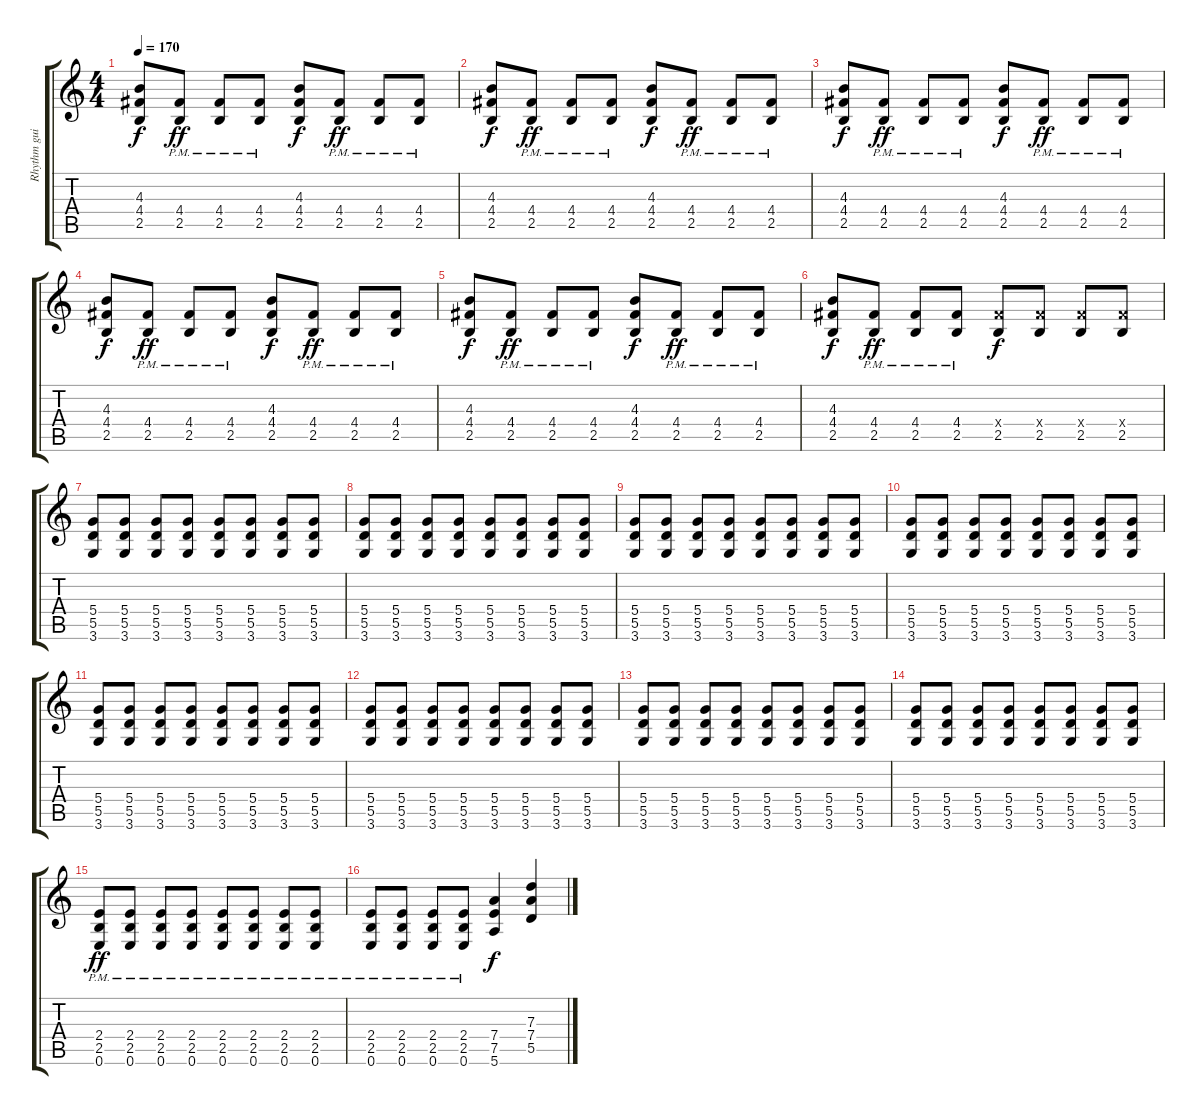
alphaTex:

\track ("Rhythm guitar" "Rhythm gui") {instrument distortionguitar}
\staff {score tabs}
\tuning (E4 B3 G3 D3 A2 E2) {hide}
\ts (4 4)
\tempo 170
\clef g2
\ks c
(4.3 4.4 2.5).8{dy f} (4.4{pm} 2.5{pm}).8{dy ff} (4.4{pm} 2.5{pm}).8 (4.4{pm} 2.5{pm}).8 (4.3 4.4 2.5).8{dy f} (4.4{pm} 2.5{pm}).8{dy ff} (4.4{pm} 2.5{pm}).8 (4.4 2.5{pm}).8 |
(4.3 4.4 2.5).8{dy f} (4.4{pm} 2.5{pm}).8{dy ff} (4.4{pm} 2.5{pm}).8 (4.4{pm} 2.5{pm}).8 (4.3 4.4 2.5).8{dy f} (4.4{pm} 2.5{pm}).8{dy ff} (4.4{pm} 2.5{pm}).8 (4.4 2.5{pm}).8 |
(4.3 4.4 2.5).8{dy f} (4.4{pm} 2.5{pm}).8{dy ff} (4.4{pm} 2.5{pm}).8 (4.4{pm} 2.5{pm}).8 (4.3 4.4 2.5).8{dy f} (4.4{pm} 2.5{pm}).8{dy ff} (4.4{pm} 2.5{pm}).8 (4.4 2.5{pm}).8 |
(4.3 4.4 2.5).8{dy f} (4.4{pm} 2.5{pm}).8{dy ff} (4.4{pm} 2.5{pm}).8 (4.4{pm} 2.5{pm}).8 (4.3 4.4 2.5).8{dy f} (4.4{pm} 2.5{pm}).8{dy ff} (4.4{pm} 2.5{pm}).8 (4.4 2.5{pm}).8 |
(4.3 4.4 2.5).8{dy f} (4.4{pm} 2.5{pm}).8{dy ff} (4.4{pm} 2.5{pm}).8 (4.4{pm} 2.5{pm}).8 (4.3 4.4 2.5).8{dy f} (4.4{pm} 2.5{pm}).8{dy ff} (4.4{pm} 2.5{pm}).8 (4.4 2.5{pm}).8 |
(4.3 4.4 2.5).8{dy f} (4.4{pm} 2.5{pm}).8{dy ff} (4.4{pm} 2.5{pm}).8 (4.4{pm} 2.5{pm}).8 (4.4{x} 2.5).8{dy f} (4.4{x} 2.5).8 (4.4{x} 2.5).8 (4.4{x} 2.5).8 |
(5.4 5.5 3.6).8 (5.4 5.5 3.6).8 (5.4 5.5 3.6).8 (5.4 5.5 3.6).8 (5.4 5.5 3.6).8 (5.4 5.5 3.6).8 (5.4 5.5 3.6).8 (5.4 5.5 3.6).8 |
(5.4 5.5 3.6).8 (5.4 5.5 3.6).8 (5.4 5.5 3.6).8 (5.4 5.5 3.6).8 (5.4 5.5 3.6).8 (5.4 5.5 3.6).8 (5.4 5.5 3.6).8 (5.4 5.5 3.6).8 |
(5.4 5.5 3.6).8 (5.4 5.5 3.6).8 (5.4 5.5 3.6).8 (5.4 5.5 3.6).8 (5.4 5.5 3.6).8 (5.4 5.5 3.6).8 (5.4 5.5 3.6).8 (5.4 5.5 3.6).8 |
(5.4 5.5 3.6).8 (5.4 5.5 3.6).8 (5.4 5.5 3.6).8 (5.4 5.5 3.6).8 (5.4 5.5 3.6).8 (5.4 5.5 3.6).8 (5.4 5.5 3.6).8 (5.4 5.5 3.6).8 |
(5.4 5.5 3.6).8 (5.4 5.5 3.6).8 (5.4 5.5 3.6).8 (5.4 5.5 3.6).8 (5.4 5.5 3.6).8 (5.4 5.5 3.6).8 (5.4 5.5 3.6).8 (5.4 5.5 3.6).8 |
(5.4 5.5 3.6).8 (5.4 5.5 3.6).8 (5.4 5.5 3.6).8 (5.4 5.5 3.6).8 (5.4 5.5 3.6).8 (5.4 5.5 3.6).8 (5.4 5.5 3.6).8 (5.4 5.5 3.6).8 |
(5.4 5.5 3.6).8 (5.4 5.5 3.6).8 (5.4 5.5 3.6).8 (5.4 5.5 3.6).8 (5.4 5.5 3.6).8 (5.4 5.5 3.6).8 (5.4 5.5 3.6).8 (5.4 5.5 3.6).8 |
(5.4 5.5 3.6).8 (5.4 5.5 3.6).8 (5.4 5.5 3.6).8 (5.4 5.5 3.6).8 (5.4 5.5 3.6).8 (5.4 5.5 3.6).8 (5.4 5.5 3.6).8 (5.4 5.5 3.6).8 |
(2.4{pm} 2.5{pm} 0.6{pm}).8{dy ff} (2.4{pm} 2.5{pm} 0.6{pm}).8 (2.4{pm} 2.5{pm} 0.6{pm}).8 (2.4{pm} 2.5{pm} 0.6{pm}).8 (2.4{pm} 2.5{pm} 0.6{pm}).8 (2.4{pm} 2.5{pm} 0.6{pm}).8 (2.4{pm} 2.5{pm} 0.6{pm}).8 (2.4{pm} 2.5{pm} 0.6{pm}).8 |
(2.4{pm} 2.5{pm} 0.6{pm}).8 (2.4{pm} 2.5{pm} 0.6{pm}).8 (2.4{pm} 2.5{pm} 0.6{pm}).8 (2.4{pm} 2.5{pm} 0.6{pm}).8 (7.4 7.5 5.6).4{dy f} (7.3 7.4 5.5).4
